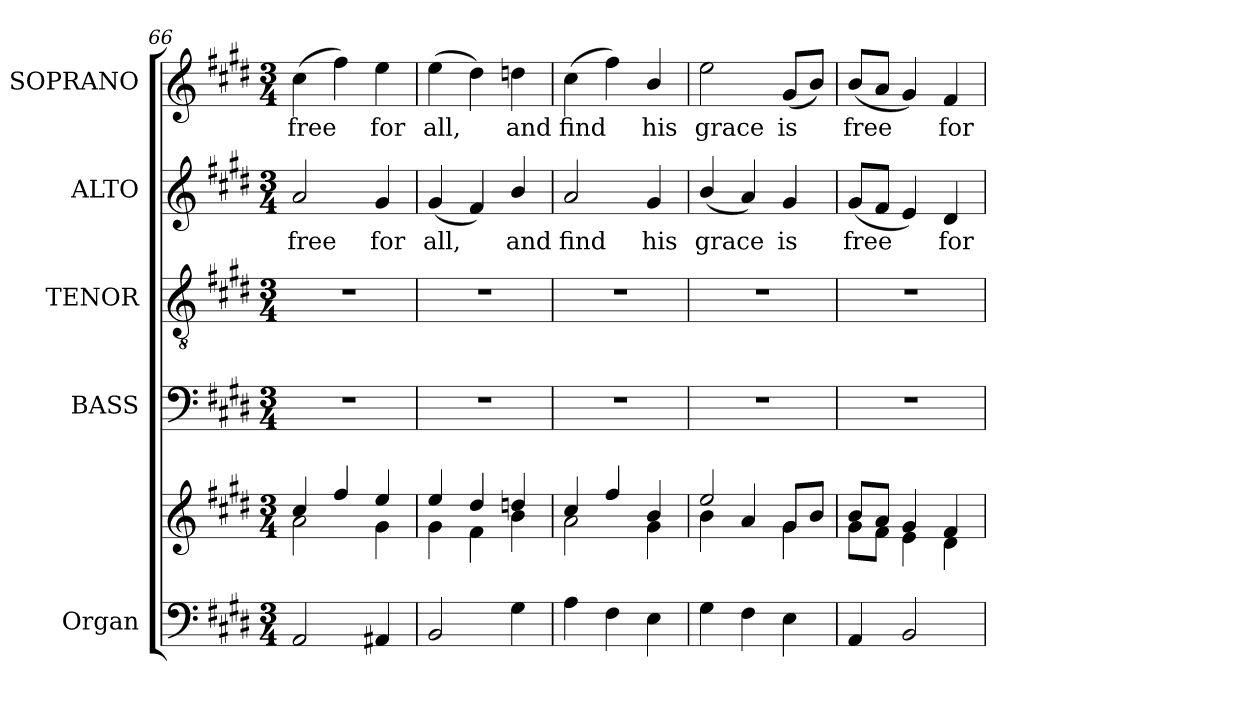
**kern	**kern	**kern	**kern	**kern	**text	**kern	**text
*part5	*part5	*part4	*part3	*part2	*part2	*part1	*part1
*staff6	*staff5	*staff4	*staff3	*staff2	*staff2	*staff1	*staff1
*I"Organ	*	*I"BASS	*I"TENOR	*I"ALTO	*	*I"SOPRANO	*
*I'Org.	*	*I'B.	*I'T.	*I'A.	*	*I'S.	*
*clefF4	*clefG2	*clefF4	*clefGv2	*clefG2	*	*clefG2	*
*	*	*	*ITrd7c12	*	*	*	*
*k[f#c#g#d#]	*k[f#c#g#d#]	*k[f#c#g#d#]	*k[f#c#g#d#]	*k[f#c#g#d#]	*	*k[f#c#g#d#]	*
*E:	*E:	*E:	*E:	*E:	*	*E:	*
*M3/4	*M3/4	*M3/4	*M3/4	*M3/4	*	*M3/4	*
=66	=66	=66	=66	=66	=66	=66	=66
*	*^	*	*	*	*	*	*
!	!	!	!LO:N:vis=1	!LO:N:vis=1	!	!	!	!
!	!	!	!	!	!	!LO:LY:b:color=#000000	!	!
!	!	!	!	!	!	!	!	!LO:LY:b:color=#000000
2AAi/	4cc#i/	2ai\	2.r	2.r	2ai/	free	(4cc#i\	free
.	4ff#i/	.	.	.	.	.	4ff#i\)	.
!	!	!	!	!	!	!LO:LY:b:color=#000000	!	!
!	!	!	!	!	!	!	!	!LO:LY:b:color=#000000
4AA#Xi/	4eei/	4g#i\	.	.	4g#i/	for	4eei\	for
=67	=67	=67	=67	=67	=67	=67	=67	=67
!	!	!	!LO:N:vis=1	!LO:N:vis=1	!	!	!	!
!	!	!	!	!	!	!LO:LY:b:color=#000000	!	!
!	!	!	!	!	!	!	!	!LO:LY:b:color=#000000
2BBi/	4eei/	4g#i\	2.r	2.r	(4g#i/	all,	(4eei\	all,
.	4dd#i/	4f#i\	.	.	4f#i/)	.	4dd#i\)	.
!	!	!	!	!	!	!LO:LY:b:color=#000000	!	!
!	!	!	!	!	!	!	!	!LO:LY:b:color=#000000
4G#i\	4ddni/	4bi\	.	.	4bi/	and	4ddni\	and
=68	=68	=68	=68	=68	=68	=68	=68	=68
!	!	!	!LO:N:vis=1	!LO:N:vis=1	!	!	!	!
!	!	!	!	!	!	!LO:LY:b:color=#000000	!	!
!	!	!	!	!	!	!	!	!LO:LY:b:color=#000000
4Ai\	4cc#i/	2ai\	2.r	2.r	2ai/	find	(4cc#i\	find
4F#i\	4ff#i/	.	.	.	.	.	4ff#i\)	.
!	!	!	!	!	!	!LO:LY:b:color=#000000	!	!
!	!	!	!	!	!	!	!	!LO:LY:b:color=#000000
4Ei\	4bi/	4g#i\	.	.	4g#i/	his	4bi/	his
=69	=69	=69	=69	=69	=69	=69	=69	=69
!	!	!	!LO:N:vis=1	!LO:N:vis=1	!	!	!	!
!	!	!	!	!	!	!LO:LY:b:color=#000000	!	!
!	!	!	!	!	!	!	!	!LO:LY:b:color=#000000
4G#i\	2eei/	4bi\	2.r	2.r	(4bi/	grace	2eei\	grace
4F#i\	.	4ai/	.	.	4ai/)	.	.	.
!	!	!	!	!	!	!LO:LY:b:color=#000000	!	!
!	!	!	!	!	!	!	!	!LO:LY:b:color=#000000
4Ei\	8g#i/L	4g#i\	.	.	4g#i/	is	(8g#i/L	is
.	8bi/J	.	.	.	.	.	8bi/J)	.
=70	=70	=70	=70	=70	=70	=70	=70	=70
!	!	!	!LO:N:vis=1	!LO:N:vis=1	!	!	!	!
!	!	!	!	!	!	!LO:LY:b:color=#000000	!	!
!	!	!	!	!	!	!	!	!LO:LY:b:color=#000000
4AAi/	8bi/L	8g#i\L	2.r	2.r	(8g#i/L	free	(8bi/L	free
.	8ai/J	8f#i\J	.	.	8f#i/J	.	8ai/J	.
2BBi/	4g#i/	4ei\	.	.	4ei/)	.	4g#i/)	.
!	!	!	!	!	!	!LO:LY:b:color=#000000	!	!
!	!	!	!	!	!	!	!	!LO:LY:b:color=#000000
.	4f#i/	4d#i\	.	.	4d#i/	for	4f#i/	for
*	*v	*v	*	*	*	*	*	*
=	=	=	=	=	=	=	=
*-	*-	*-	*-	*-	*-	*-	*-
